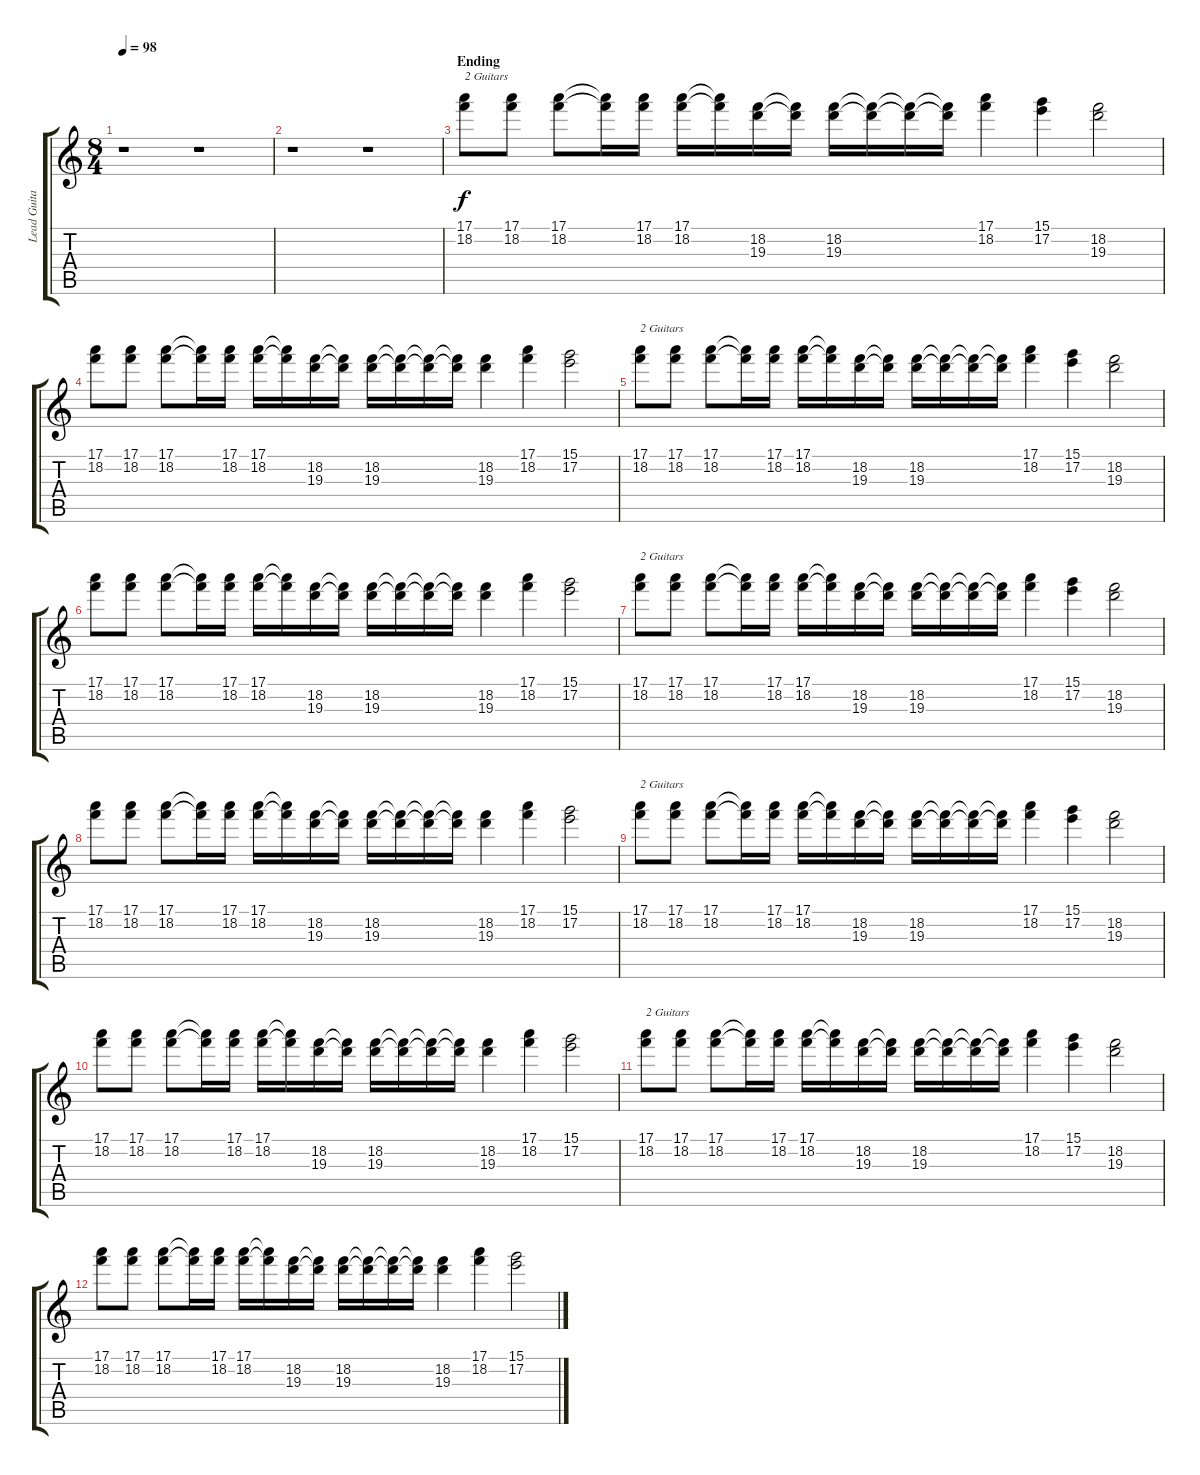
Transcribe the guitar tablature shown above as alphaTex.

\track ("Lead Guitar" "Lead Guita") {instrument overdrivenguitar}
\staff {score tabs}
\tuning (E4 B3 G3 D3 A2 E2) {hide}
\ts (8 4)
\tempo 98
\clef g2
\ks c
r.1{dy f} r.1 |
r.1 r.1 |
\section ("" "Ending")
(17.1 18.2).8{txt "2 Guitars"} (17.1 18.2).8 (17.1 18.2).8 (17.1{t} 18.2{t}).16 (17.1 18.2).16 (17.1 18.2).16 (17.1{t} 18.2{t}).16 (18.2 19.3).16 (18.2{t} 19.3{t}).16 (18.2 19.3).16 (18.2{t} 19.3{t}).16 (18.2{t} 19.3{t}).16 (18.2{t} 19.3{t}).16 (17.1 18.2).4 (15.1 17.2).4 (18.2 19.3).2 |
(17.1 18.2).8 (17.1 18.2).8 (17.1 18.2).8 (17.1{t} 18.2{t}).16 (17.1 18.2).16 (17.1 18.2).16 (17.1{t} 18.2{t}).16 (18.2 19.3).16 (18.2{t} 19.3{t}).16 (18.2 19.3).16 (18.2{t} 19.3{t}).16 (18.2{t} 19.3{t}).16 (18.2{t} 19.3{t}).16 (18.2 19.3).4 (17.1 18.2).4 (15.1 17.2).2 |
(17.1 18.2).8{txt "2 Guitars"} (17.1 18.2).8 (17.1 18.2).8 (17.1{t} 18.2{t}).16 (17.1 18.2).16 (17.1 18.2).16 (17.1{t} 18.2{t}).16 (18.2 19.3).16 (18.2{t} 19.3{t}).16 (18.2 19.3).16 (18.2{t} 19.3{t}).16 (18.2{t} 19.3{t}).16 (18.2{t} 19.3{t}).16 (17.1 18.2).4 (15.1 17.2).4 (18.2 19.3).2 |
(17.1 18.2).8 (17.1 18.2).8 (17.1 18.2).8 (17.1{t} 18.2{t}).16 (17.1 18.2).16 (17.1 18.2).16 (17.1{t} 18.2{t}).16 (18.2 19.3).16 (18.2{t} 19.3{t}).16 (18.2 19.3).16 (18.2{t} 19.3{t}).16 (18.2{t} 19.3{t}).16 (18.2{t} 19.3{t}).16 (18.2 19.3).4 (17.1 18.2).4 (15.1 17.2).2 |
(17.1 18.2).8{txt "2 Guitars" volume 11} (17.1 18.2).8 (17.1 18.2).8 (17.1{t} 18.2{t}).16 (17.1 18.2).16 (17.1 18.2).16 (17.1{t} 18.2{t}).16 (18.2 19.3).16 (18.2{t} 19.3{t}).16 (18.2 19.3).16 (18.2{t} 19.3{t}).16 (18.2{t} 19.3{t}).16 (18.2{t} 19.3{t}).16 (17.1 18.2).4 (15.1 17.2).4 (18.2 19.3).2 |
(17.1 18.2).8{volume 9} (17.1 18.2).8 (17.1 18.2).8 (17.1{t} 18.2{t}).16 (17.1 18.2).16 (17.1 18.2).16 (17.1{t} 18.2{t}).16 (18.2 19.3).16 (18.2{t} 19.3{t}).16 (18.2 19.3).16 (18.2{t} 19.3{t}).16 (18.2{t} 19.3{t}).16 (18.2{t} 19.3{t}).16 (18.2 19.3).4 (17.1 18.2).4 (15.1 17.2).2 |
(17.1 18.2).8{txt "2 Guitars" volume 7} (17.1 18.2).8 (17.1 18.2).8 (17.1{t} 18.2{t}).16 (17.1 18.2).16 (17.1 18.2).16 (17.1{t} 18.2{t}).16 (18.2 19.3).16 (18.2{t} 19.3{t}).16 (18.2 19.3).16 (18.2{t} 19.3{t}).16 (18.2{t} 19.3{t}).16 (18.2{t} 19.3{t}).16 (17.1 18.2).4 (15.1 17.2).4 (18.2 19.3).2 |
(17.1 18.2).8{volume 5} (17.1 18.2).8 (17.1 18.2).8 (17.1{t} 18.2{t}).16 (17.1 18.2).16 (17.1 18.2).16 (17.1{t} 18.2{t}).16 (18.2 19.3).16 (18.2{t} 19.3{t}).16 (18.2 19.3).16 (18.2{t} 19.3{t}).16 (18.2{t} 19.3{t}).16 (18.2{t} 19.3{t}).16 (18.2 19.3).4 (17.1 18.2).4 (15.1 17.2).2 |
(17.1 18.2).8{txt "2 Guitars" volume 3} (17.1 18.2).8 (17.1 18.2).8 (17.1{t} 18.2{t}).16 (17.1 18.2).16 (17.1 18.2).16 (17.1{t} 18.2{t}).16 (18.2 19.3).16 (18.2{t} 19.3{t}).16 (18.2 19.3).16 (18.2{t} 19.3{t}).16 (18.2{t} 19.3{t}).16 (18.2{t} 19.3{t}).16 (17.1 18.2).4 (15.1 17.2).4 (18.2 19.3).2 |
(17.1 18.2).8{volume 1} (17.1 18.2).8 (17.1 18.2).8 (17.1{t} 18.2{t}).16 (17.1 18.2).16 (17.1 18.2).16 (17.1{t} 18.2{t}).16 (18.2 19.3).16 (18.2{t} 19.3{t}).16 (18.2 19.3).16 (18.2{t} 19.3{t}).16 (18.2{t} 19.3{t}).16 (18.2{t} 19.3{t}).16 (18.2 19.3).4 (17.1 18.2).4 (15.1 17.2).2
